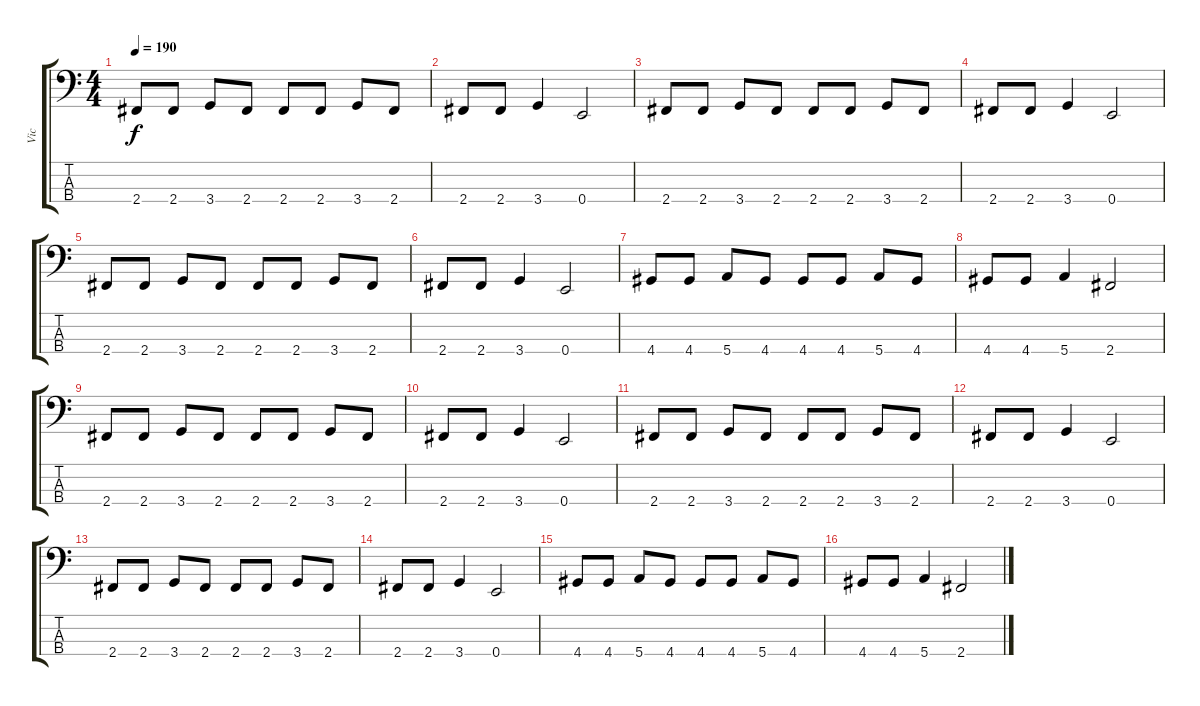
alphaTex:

\track ("Vic" "Vic") {instrument electricbassfinger}
\staff {score tabs}
\tuning (G2 D2 A1 E1) {hide}
\ts (4 4)
\tempo 190
\clef f4
\ks c
2.4.8{dy f} 2.4.8 3.4.8 2.4.8 2.4.8 2.4.8 3.4.8 2.4.8 |
2.4.8 2.4.8 3.4.4 0.4.2 |
2.4.8 2.4.8 3.4.8 2.4.8 2.4.8 2.4.8 3.4.8 2.4.8 |
2.4.8 2.4.8 3.4.4 0.4.2 |
2.4.8 2.4.8 3.4.8 2.4.8 2.4.8 2.4.8 3.4.8 2.4.8 |
2.4.8 2.4.8 3.4.4 0.4.2 |
4.4.8 4.4.8 5.4.8 4.4.8 4.4.8 4.4.8 5.4.8 4.4.8 |
4.4.8 4.4.8 5.4.4 2.4.2 |
2.4.8 2.4.8 3.4.8 2.4.8 2.4.8 2.4.8 3.4.8 2.4.8 |
2.4.8 2.4.8 3.4.4 0.4.2 |
2.4.8 2.4.8 3.4.8 2.4.8 2.4.8 2.4.8 3.4.8 2.4.8 |
2.4.8 2.4.8 3.4.4 0.4.2 |
2.4.8 2.4.8 3.4.8 2.4.8 2.4.8 2.4.8 3.4.8 2.4.8 |
2.4.8 2.4.8 3.4.4 0.4.2 |
4.4.8 4.4.8 5.4.8 4.4.8 4.4.8 4.4.8 5.4.8 4.4.8 |
4.4.8 4.4.8 5.4.4 2.4.2
